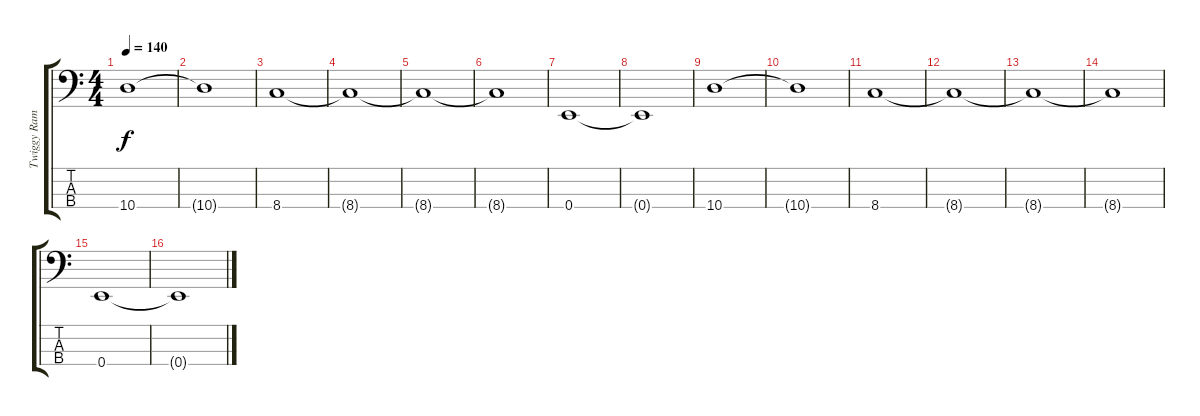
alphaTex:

\track ("Twiggy Ramirez" "Twiggy Ram") {instrument electricbassfinger}
\staff {score tabs}
\tuning (G2 D2 A1 E1) {hide}
\ts (4 4)
\tempo 140
\clef f4
\ks c
10.4.1{dy f} |
10.4{t}.1 |
8.4.1 |
8.4{t}.1 |
8.4{t}.1 |
8.4{t}.1 |
0.4.1 |
0.4{t}.1 |
10.4.1 |
10.4{t}.1 |
8.4.1 |
8.4{t}.1 |
8.4{t}.1 |
8.4{t}.1 |
0.4.1 |
0.4{t}.1
